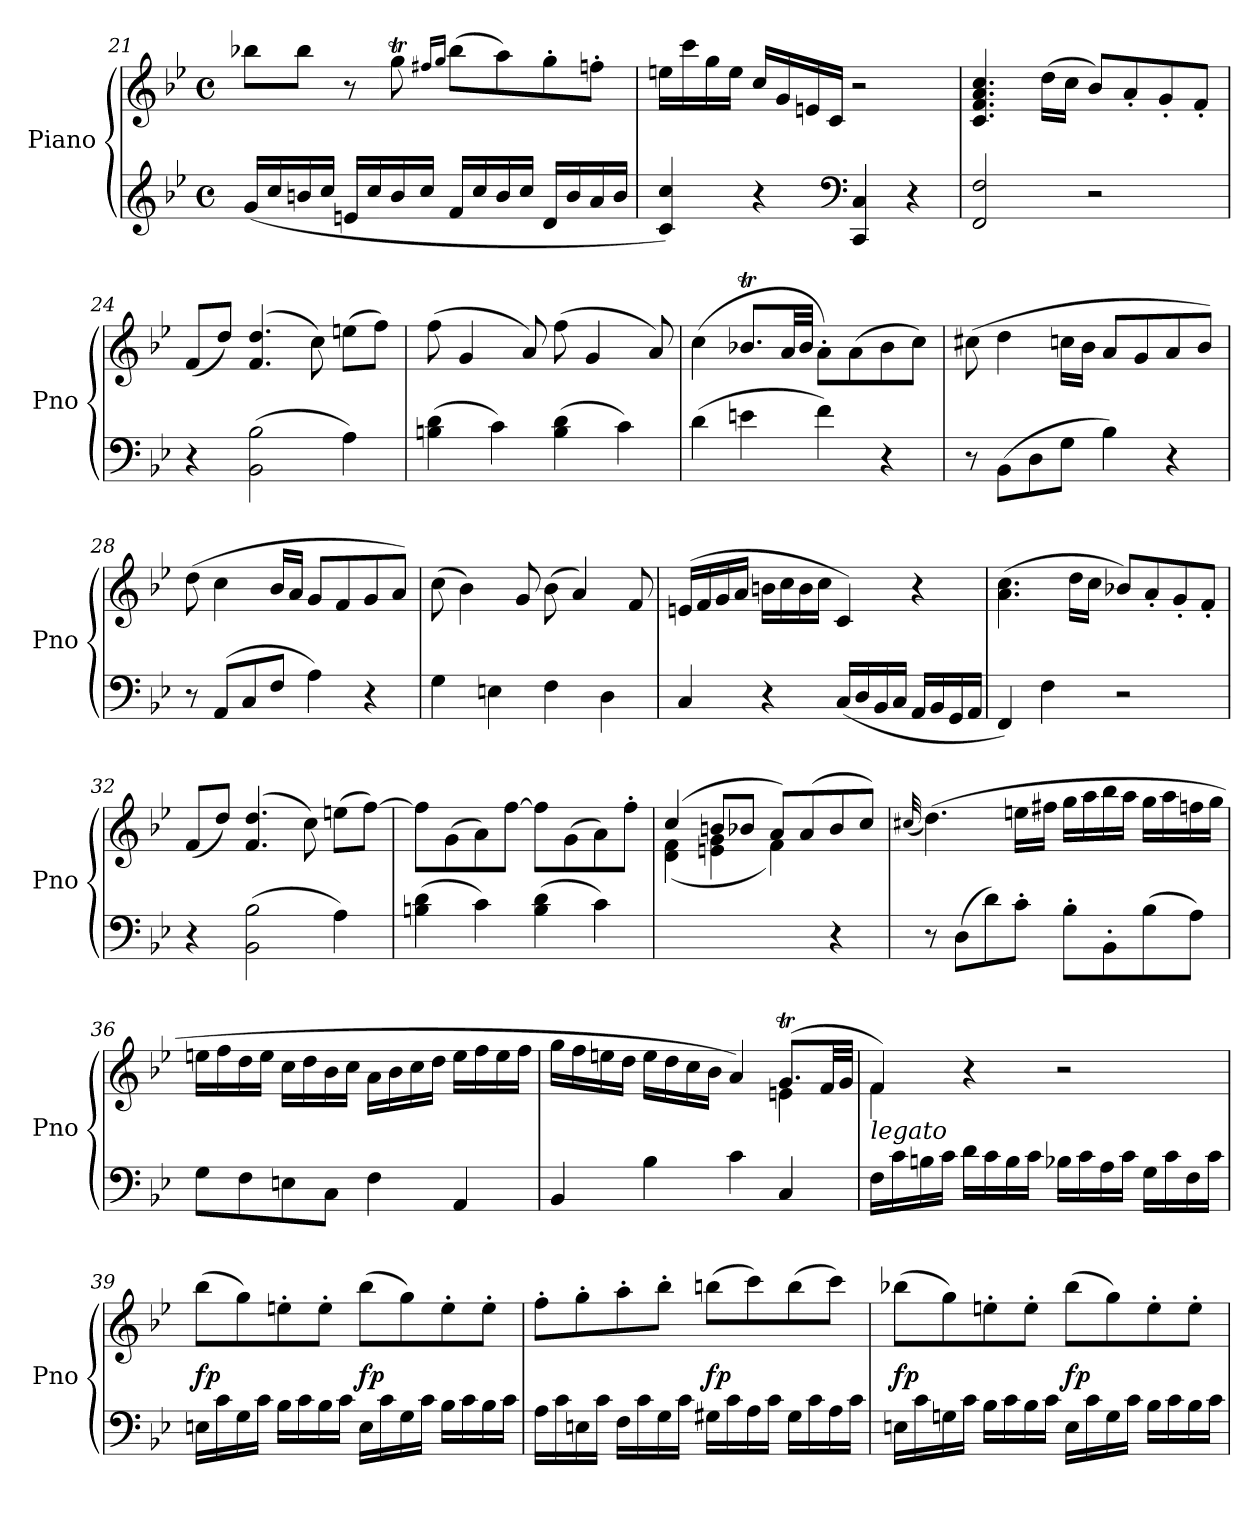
**kern	**kern	**dynam
*part1	*part1	*part1
*staff2	*staff1	*staff1/2
*I"Piano	*	*
*I'Pno	*	*
*clefG2	*clefG2	*
*k[b-e-]	*k[b-e-]	*
*B-:	*B-:	*
*M4/4	*M4/4	*
*met(c)	*met(c)	*
=21	=21	=21
(16g/LL	8bb-XL	.
16cc/	.	.
16bn/	8bb-J	.
16cc/JJ	.	.
16enLL	8r	.
16cc	.	.
16b	8ggT	.
16ccJJ	.	.
.	16qff#XLL	.
.	16qggJJ	.
16fLL	(8bb-L	.
16cc	.	.
16b	8aa)	.
16ccJJ	.	.
16dLL	8gg'	.
16b	.	.
16a	8ffn'J	.
16bJJ	.	.
=22	=22	=22
4c 4cc)	16eenLL	.
.	16ccc	.
.	16gg	.
.	16eeJJ	.
4r	16ccLL	.
.	16g	.
.	16en	.
.	16cJJ	.
*clefF4	*	*
4CC 4C	2r	.
4r	.	.
=23	=23	=23
2FF 2F	4.c 4.f 4.a 4.cc	.
.	(16ddLL	.
.	16ccJJ	.
2r	8b-L)	.
.	8a'	.
.	8g'	.
.	8f'J	.
=24	=24	=24
4r	(8fL	.
.	8ddJ)	.
(2BB- 2B-	(4.f 4.dd	.
.	8cc)	.
4A)	(8eenL	.
.	8ffJ)	.
=25	=25	=25
(4Bn 4d	(8ff	.
.	4g	.
4c)	.	.
.	8a)	.
(4B 4d	(8ff	.
.	4g	.
4c)	.	.
.	8a)	.
=26	=26	=26
(4d	(4cc	.
4en	8.b-XTL	.
.	32aLL	.
.	32b-JJJ	.
4f)	8a'L)	.
.	(8a	.
4r	8b-	.
.	8ccJ)	.
=27	=27	=27
8r	(8cc#X	.
(8BB-L	4dd	.
8D	.	.
8GJ	16ccnLL	.
.	16b-JJ	.
4B-)	8aL	.
.	8g	.
4r	8a	.
.	8b-J)	.
=28	=28	=28
8r	(8dd	.
(8AAL	4cc	.
8C	.	.
8FJ	16b-LL	.
.	16aJJ	.
4A)	8gL	.
.	8f	.
4r	8g	.
.	8aJ)	.
=29	=29	=29
4G	(8cc	.
.	4b-)	.
4En	.	.
.	8g	.
4F	(8b-	.
.	4a)	.
4D	.	.
.	8f	.
=30	=30	=30
4C	(<16enLL	.
.	16f	.
.	16g	.
.	16aJJ	.
4r	16bnLL	.
.	16cc	.
.	16b	.
.	16ccJJ	.
(16CLL	4c)	.
16D	.	.
16BB-	.	.
16CJJ	.	.
16AALL	4r	.
16BB-	.	.
16GG	.	.
16AAJJ	.	.
=31	=31	=31
4FF)	(4.a 4.cc	.
4F	.	.
.	16ddLL	.
.	16ccJJ	.
2r	8b-XL)	.
.	8a'	.
.	8g'	.
.	8f'J	.
=32	=32	=32
4r	(8fL	.
.	8ddJ)	.
(2BB- 2B-	(4.f 4.dd	.
.	8cc)	.
4A)	(8eenL	.
.	[8ffJ)	.
=33	=33	=33
(4Bn 4d	8ffL]	.
.	(8g	.
4c)	8a)	.
.	[8ffJ	.
(4B 4d	8ffL]	.
.	(8g	.
4c)	8a)	.
.	8ff'J	.
=34	=34	=34
*	*^	*
2.ryy	(4cc	(4d 4f	.
.	8bnL	4en 4g	.
.	8b-XJ	.	.
.	8aL)	4f)	.
.	(8a	.	.
4r	8b-	4ryy	.
.	8ccJ)	.	.
*	*v	*v	*
=35	=35	=35
.	(32qqcc#X	.
8r	(4.dd)	.
(8DL	.	.
8d)	.	.
8c'J	16eenLL	.
.	16ff#XJJ	.
8B-'L	16ggLL	.
.	16aa	.
8BB-'	16bb-	.
.	16aaJJ	.
(8B-	16ggLL	.
.	16aa	.
8AJ)	16ffn	.
.	16ggJJ	.
=36	=36	=36
8GL	16eenLL	.
.	16ff	.
8F	16dd	.
.	16eeJJ	.
8En	16ccLL	.
.	16dd	.
8CJ	16b-	.
.	16ccJJ	.
4F	16aLL	.
.	16b-	.
.	16cc	.
.	16ddJJ	.
4AA	16eeLL	.
.	16ff	.
.	16ee	.
.	16ffJJ	.
=37	=37	=37
*	*^	*
4BB-	16ggLL	2.ryy	.
.	16ff	.	.
.	16een	.	.
.	16ddJJ	.	.
4B-	16eeLL	.	.
.	16dd	.	.
.	16cc	.	.
.	16b-JJ	.	.
4c	4a)	.	.
4C	(8.gTL	4en	.
.	32fLL	.	.
.	32gJJJ	.	.
=38	=38	=38	=38
!LO:TX:a:i:t=legato	!	!	!
16FLL	4f)	4f	.
16c	.	.	.
16Bn	.	.	.
16cJJ	.	.	.
16dLL	2.ryy	4r	.
16c	.	.	.
16B	.	.	.
16cJJ	.	.	.
16B-XLL	.	2r	.
16c	.	.	.
16A	.	.	.
16cJJ	.	.	.
16GLL	.	.	.
16c	.	.	.
16F	.	.	.
16cJJ	.	.	.
*	*v	*v	*
=39	=39	=39
16EnLL	(8bb-L	fp
16c	.	.
16G	8gg)	.
16cJJ	.	.
16B-LL	8een'	.
16c	.	.
16B-	8ee'J	.
16cJJ	.	.
16ELL	(8bb-L	fp
16c	.	.
16G	8gg)	.
16cJJ	.	.
16B-LL	8ee'	.
16c	.	.
16B-	8ee'J	.
16cJJ	.	.
=40	=40	=40
16ALL	8ff'L	.
16c	.	.
16En	8gg'	.
16cJJ	.	.
16FLL	8aa'	.
16c	.	.
16G	8bb-'J	.
16cJJ	.	.
16G#XLL	(8bbnL	fp
16c	.	.
16A	8ccc)	.
16cJJ	.	.
16G#LL	(8bb	.
16c	.	.
16A	8cccJ)	.
16cJJ	.	.
=41	=41	=41
16EnLL	(8bb-XL	fp
16c	.	.
16Gn	8gg)	.
16cJJ	.	.
16B-LL	8een'	.
16c	.	.
16B-	8ee'J	.
16cJJ	.	.
16ELL	(8bb-L	fp
16c	.	.
16G	8gg)	.
16cJJ	.	.
16B-LL	8ee'	.
16c	.	.
16B-	8ee'J	.
16cJJ	.	.
=	=	=
*-	*-	*-
